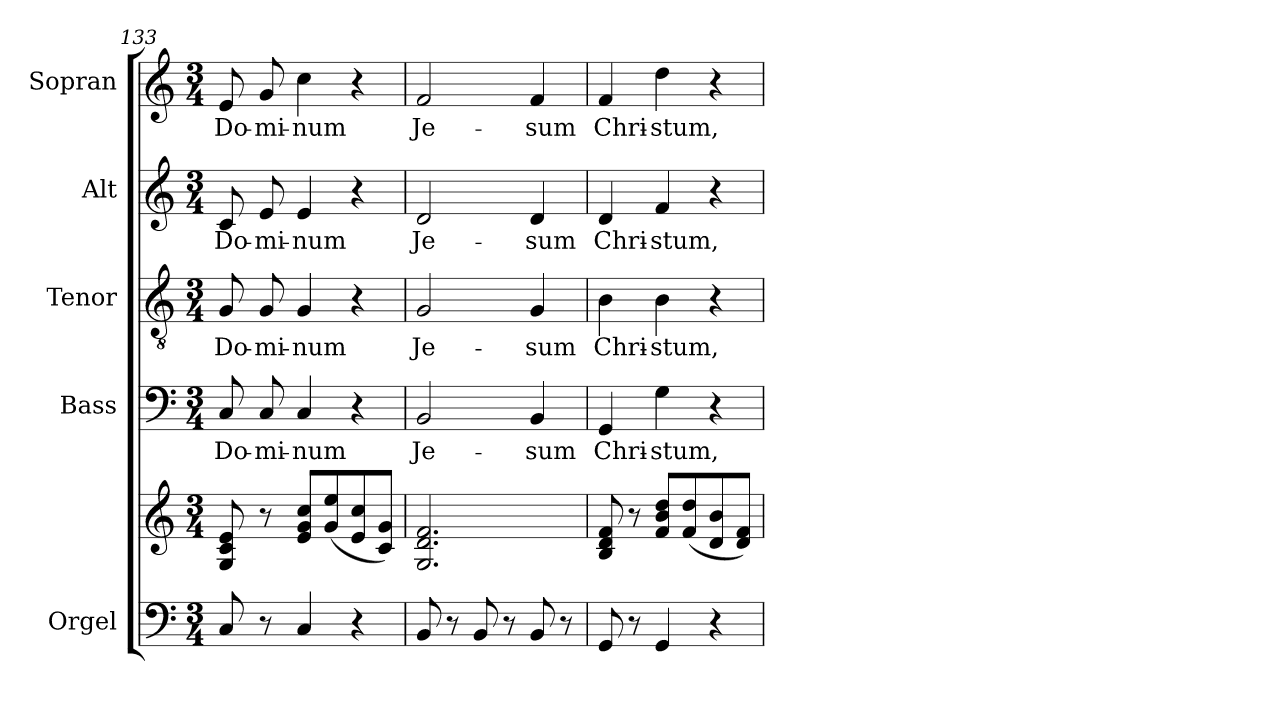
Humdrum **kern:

**kern	**kern	**kern	**text	**kern	**text	**kern	**text	**kern	**text
*part5	*part5	*part4	*part4	*part3	*part3	*part2	*part2	*part1	*part1
*staff6	*staff5	*staff4	*staff4	*staff3	*staff3	*staff2	*staff2	*staff1	*staff1
*I"Orgel	*	*I"Bass	*	*I"Tenor	*	*I"Alt	*	*I"Sopran	*
*I'Org.	*	*I'B.	*	*I'T.	*	*I'A.	*	*I'S.	*
*clefF4	*clefG2	*clefF4	*	*clefGv2	*	*clefG2	*	*clefG2	*
*k[]	*k[]	*k[]	*	*k[]	*	*k[]	*	*k[]	*
*C:	*C:	*C:	*	*C:	*	*C:	*	*C:	*
*M3/4	*M3/4	*M3/4	*	*M3/4	*	*M3/4	*	*M3/4	*
=133	=133	=133	=133	=133	=133	=133	=133	=133	=133
!	!	!	!LO:LY:b	!	!LO:LY:b	!	!LO:LY:b	!	!LO:LY:b
8C/	8G/ 8c/ 8e/	8C/	Do-	8G/	Do-	8c/	Do-	8e/	Do-
!	!	!	!LO:LY:b	!	!LO:LY:b	!	!LO:LY:b	!	!LO:LY:b
8r	8r	8C/	-mi-	8G/	-mi-	8e/	-mi-	8g/	-mi-
!	!	!	!LO:LY:b	!	!LO:LY:b	!	!LO:LY:b	!	!LO:LY:b
4C/	8e/ 8g/ 8cc/L	4C/	-num	4G/	-num	4e/	-num	4cc\	-num
.	(<8g/ 8ee/	.	.	.	.	.	.	.	.
4r	8e/ 8cc/	4r	.	4r	.	4r	.	4r	.
.	8c/ 8g/J)	.	.	.	.	.	.	.	.
=134	=134	=134	=134	=134	=134	=134	=134	=134	=134
!	!	!	!LO:LY:b	!	!LO:LY:b	!	!LO:LY:b	!	!LO:LY:b
8BB/	2.G/ 2.d/ 2.f/	2BB/	Je-	2G/	Je-	2d/	Je-	2f/	Je-
8r	.	.	.	.	.	.	.	.	.
8BB/	.	.	.	.	.	.	.	.	.
8r	.	.	.	.	.	.	.	.	.
!	!	!	!LO:LY:b	!	!LO:LY:b	!	!LO:LY:b	!	!LO:LY:b
8BB/	.	4BB/	-sum	4G/	-sum	4d/	-sum	4f/	-sum
8r	.	.	.	.	.	.	.	.	.
=135	=135	=135	=135	=135	=135	=135	=135	=135	=135
!	!	!	!LO:LY:b	!	!LO:LY:b	!	!LO:LY:b	!	!LO:LY:b
8GG/	8B/ 8d/ 8f/	4GG/	Chri-	4B\	Chri-	4d/	Chri-	4f/	Chri-
8r	8r	.	.	.	.	.	.	.	.
!	!	!	!LO:LY:b	!	!LO:LY:b	!	!LO:LY:b	!	!LO:LY:b
4GG/	8f/ 8b/ 8dd/L	4G\	-stum,	4B\	-stum,	4f/	-stum,	4dd\	-stum,
.	(<8f/ 8dd/	.	.	.	.	.	.	.	.
4r	8d/ 8b/	4r	.	4r	.	4r	.	4r	.
.	8d/ 8f/J)	.	.	.	.	.	.	.	.
=	=	=	=	=	=	=	=	=	=
*-	*-	*-	*-	*-	*-	*-	*-	*-	*-
